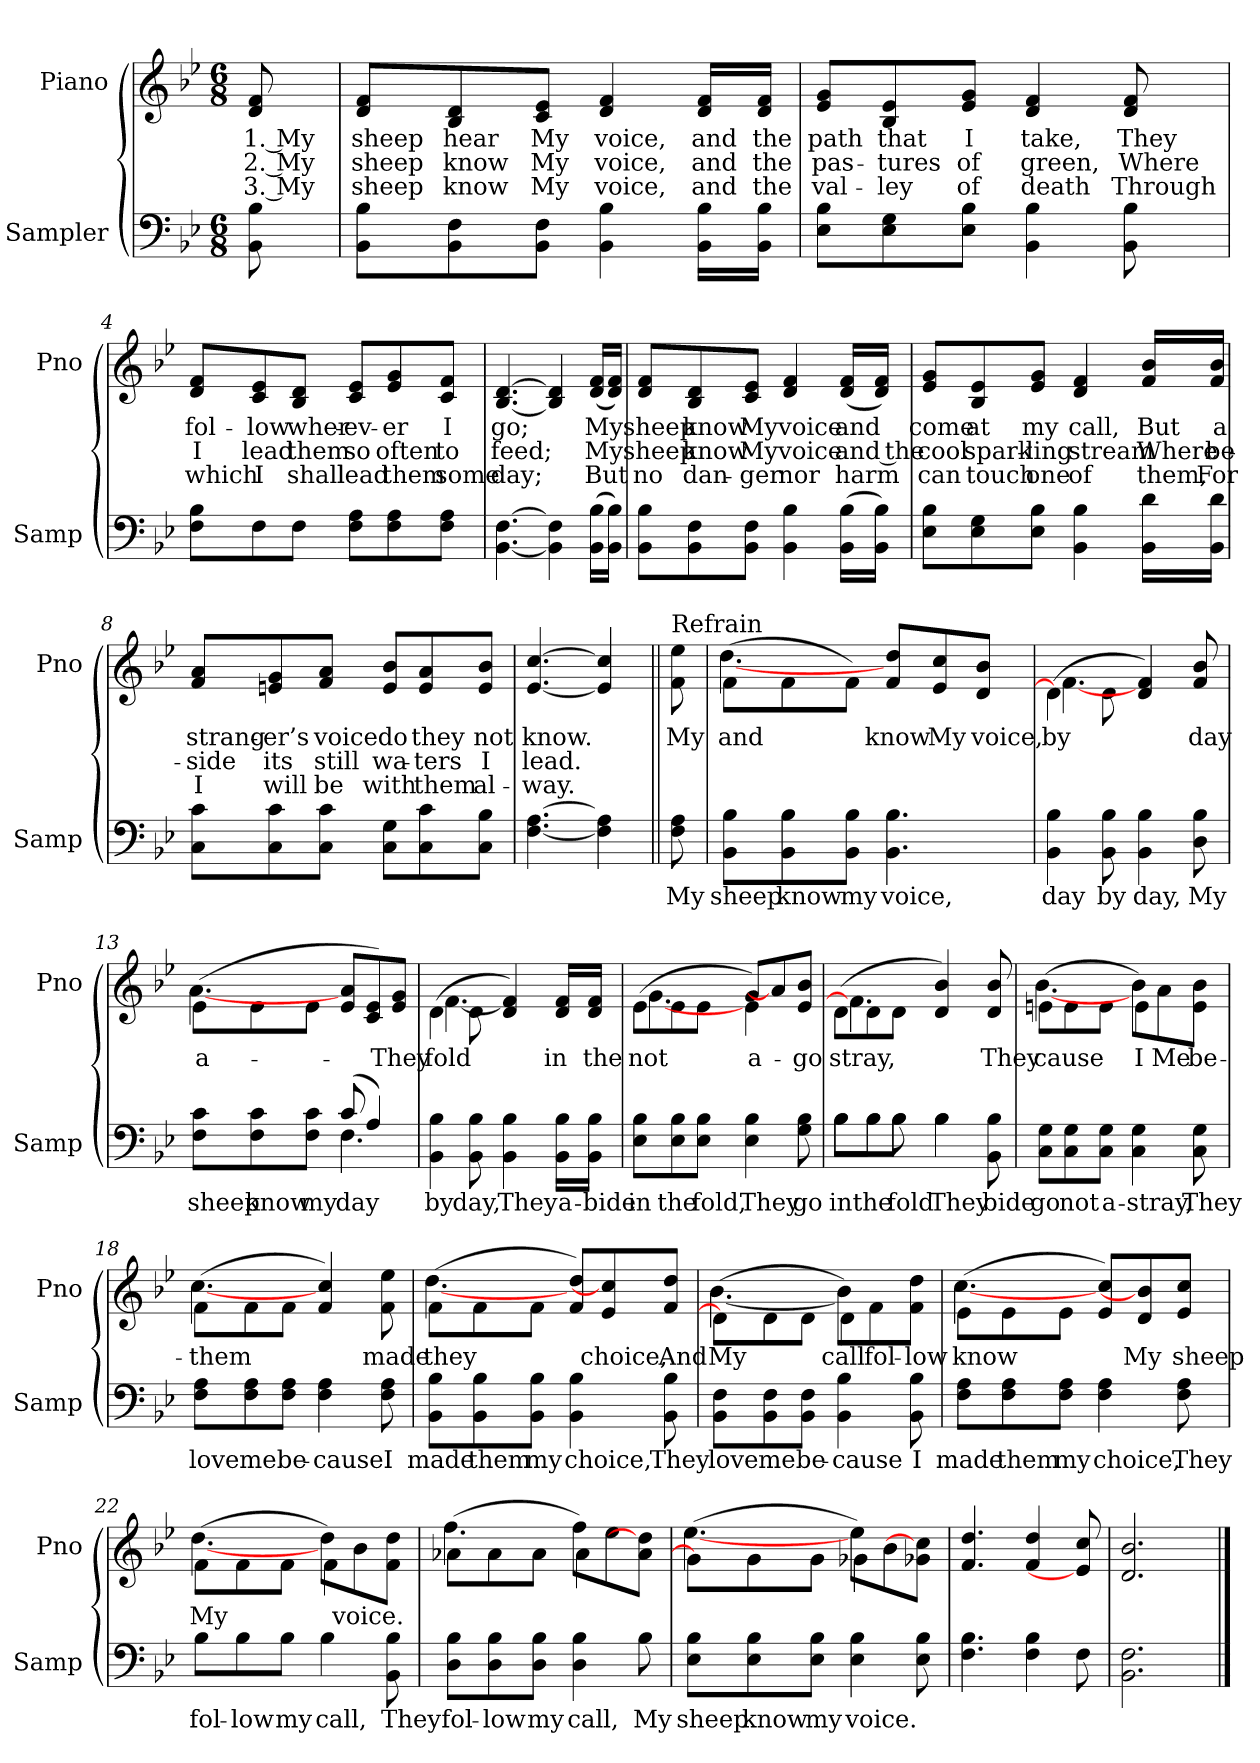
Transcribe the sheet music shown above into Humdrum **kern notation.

**kern	**text	**kern	**text	**text	**text
*part2	*part2	*part1	*part1	*part1	*part1
*staff2	*staff2	*staff1	*staff1	*staff1	*staff1
*I"Sampler	*	*I"Piano	*	*	*
*I'Samp	*	*I'Pno	*	*	*
*clefF4	*	*clefG2	*	*	*
*k[b-e-]	*	*k[b-e-]	*	*	*
*B-:	*	*B-:	*	*	*
*M6/8	*	*M6/8	*	*	*
=1	=1	=1	=1	=1	=1
8BB- 8B-	.	8d 8f	1. My	2. My	3. My
=2	=2	=2	=2	=2	=2
8BB-\ 8B-\L	.	8d/ 8f/L	sheep	sheep	sheep
8BB-\ 8F\	.	8B-/ 8d/	hear	know	know
8BB-\ 8F\J	.	8c/ 8e-/J	My	My	My
4BB- 4B-	.	4d 4f	voice,	voice,	voice,
16BB-\ 16B-\LL	.	16d/ 16f/LL	and	and	and
16BB-\ 16B-\JJ	.	16d/ 16f/JJ	the	the	the
=3	=3	=3	=3	=3	=3
8E-\ 8B-\L	.	8e-/ 8g/L	path	pas-	val-
8E-\ 8G\	.	8B-/ 8e-/	that	-tures	-ley
8E-\ 8B-\J	.	8e-/ 8g/J	I	of	of
4BB- 4B-	.	4d 4f	take,	green,	death
8BB- 8B-	.	8d 8f	They	Where	Through
=4	=4	=4	=4	=4	=4
8F\ 8B-\L	.	8d/ 8f/L	fol-	I	which
8F\	.	8c/ 8e-/	-low	lead	I
8F\J	.	8B-/ 8d/J	wher-	them	shall
8F\ 8A\L	.	8c/ 8e-/L	-ev-	so	lead
8F\ 8A\	.	8e-/ 8g/	-er	often	them
8F\ 8A\J	.	8c/ 8f/J	I	to	some
=5	=5	=5	=5	=5	=5
[4.BB- [4.F	.	[4.B- [4.d	go;	feed;	day;
4BB-] 4F]	.	4B-] 4d]	.	.	.
(16BB-\ 16B-\LL	.	(16d/ 16f/LL	My	My	But
16BB-\ 16B-\JJ)	.	16d/ 16f/JJ)	.	.	.
=6	=6	=6	=6	=6	=6
8BB-\ 8B-\L	.	8d/ 8f/L	sheep	sheep	no
8BB-\ 8F\	.	8B-/ 8d/	know	know	dan-
8BB-\ 8F\J	.	8c/ 8e-/J	My	My	-ger
4BB- 4B-	.	4d 4f	voice	voice	nor
(16BB-\ 16B-\LL	.	(16d/ 16f/LL	and	and the	harm
16BB-\ 16B-\JJ)	.	16d/ 16f/JJ)	.	.	.
=7	=7	=7	=7	=7	=7
8E-\ 8B-\L	.	8e-/ 8g/L	come	cool	can
8E-\ 8G\	.	8B-/ 8e-/	at	spark-	touch
8E-\ 8B-\J	.	8e-/ 8g/J	my	-ling	one
4BB- 4B-	.	4d 4f	call,	stream	of
16BB-\ 16d\LL	.	16f/ 16b-/LL	But	Where	them,
16BB-\ 16d\JJ	.	16f/ 16b-/JJ	a	be-	For
=8	=8	=8	=8	=8	=8
8C\ 8c\L	.	8f/ 8a/L	strang-	-side	I
8C\ 8c\	.	8en/ 8g/	-er’s	its	will
8C\ 8c\J	.	8f/ 8a/J	voice	still	be
8C\ 8G\L	.	8e/ 8b-/L	do	wa-	with
8C\ 8c\	.	8e/ 8a/	they	-ters	them
8C\ 8B-\J	.	8e/ 8b-/J	not	I	al-
=9	=9	=9	=9	=9	=9
[4.F [4.A	.	[4.e- [4.cc	know.	lead.	-way.
4F] 4A]	.	4e-] 4cc]	.	.	.
=10||	=10||	=10||	=10||	=10||	=10||
!	!	!LO:TX:t=Refrain	!	!	!
8F 8A	My	8f 8ee-	My	.	.
=11	=11	=11	=11	=11	=11
*	*	*^	*	*	*
8BB-\ 8B-\L	sheep	(8f\L	[4.dd	and	.	.
8BB-\ 8B-\	know	8f\	.	.	.	.
8BB-\ 8B-\J	my	8f\J)	.	.	.	.
4.BB- 4.B-	voice,	8f/ 8dd/L	4.ryy	know	.	.
.	.	8e-/ 8cc/	.	My	.	.
.	.	8d/ 8b-/J	.	voice,	.	.
=12	=12	=12	=12	=12	=12	=12
4BB- 4B-	day	(4d\]	[4.f	by	.	.
8BB- 8B-	by	8d\	.	.	.	.
4BB- 4B-	day,	4d 4f)	4.ryy	.	.	.
8D 8B-	My	8f 8b-	.	day	.	.
=13	=13	=13	=13	=13	=13	=13
*^	*	*	*	*	*	*
8F\ 8c\L	4.ryy	sheep	(8e-\L	[4.a	a-	.	.
8F\ 8c\	.	know	8e-\	.	.	.	.
8F\ 8c\J	.	my	8e-\J	.	.	.	.
(8c/	4.F	day	8e-/ 8a/L	4.ryy	.	.	.
4A/)	.	.	8c/ 8e-/)	.	.	.	.
.	.	.	8e-/ 8g/J	.	They	.	.
*v	*v	*	*	*	*	*	*
=14	=14	=14	=14	=14	=14	=14
4BB- 4B-	by	(4d\	[4.f	fold	.	.
8BB- 8B-	day,	8d\	.	.	.	.
4BB- 4B-	They	4d 4f])	4.ryy	.	.	.
16BB-\ 16B-\LL	a-	16d/ 16f/LL	.	in	.	.
16BB-\ 16B-\JJ	-bide	16d/ 16f/JJ	.	the	.	.
=15	=15	=15	=15	=15	=15	=15
8E-\ 8B-\L	in	(8e-\L	[4.g	not	.	.
8E-\ 8B-\	the	8e-\	.	.	.	.
8E-\ 8B-\J	fold,	8e-\J	.	.	.	.
4E- 4B-	They	8g/L)	4e-	a-	.	.
.	.	8a/]	.	.	.	.
8G 8B-	go	8e-/ 8b-/J	8ryy	go	.	.
=16	=16	=16	=16	=16	=16	=16
*^	*	*	*	*	*	*
8B-\L	8B-\L	in	(8d\L	4.f]	-stray,	.	.
8B-\	8B-\J	the	8d\	.	.	.	.
8B-\J	8B-	fold	8d\J	.	.	.	.
4B-\	4B-	They	4d 4b-)	4.ryy	.	.	.
8BB- 8B-	8ryy	-bide	8d 8b-	.	They	.	.
*v	*v	*	*	*	*	*	*
=17	=17	=17	=17	=17	=17	=17
8C\ 8G\L	go	(8en\L	[4.b-	-cause	.	.
8C\ 8G\	not	8e\	.	.	.	.
8C\ 8G\J	a-	8e\J	.	.	.	.
4C 4G	-stray,	8b-\L)	4e	I	.	.
.	.	8a\	.	Me	.	.
8C 8G	They	8e\ 8b-\J	8ryy	be-	.	.
=18	=18	=18	=18	=18	=18	=18
8F\ 8A\L	love	(8f\L	[4.cc	them	.	.
8F\ 8A\	me	8f\	.	.	.	.
8F\ 8A\J	be-	8f\J	.	.	.	.
4F 4A	-cause	4f 4cc)	4.ryy	.	.	.
8F 8A	I	8f 8ee-	.	made	.	.
=19	=19	=19	=19	=19	=19	=19
8BB-\ 8B-\L	made	(8f\L	[4.dd	they	.	.
8BB-\ 8B-\	them	8f\	.	.	.	.
8BB-\ 8B-\J	my	8f\J	.	.	.	.
4BB- 4B-	choice,	8f/ 8dd/L)	4.ryy	.	.	.
.	.	8e-/ 8cc]/	.	choice,	.	.
8BB- 8B-	They	8f/ 8dd/J	.	And	.	.
=20	=20	=20	=20	=20	=20	=20
8BB-\ 8F\L	love	(8d\L]	[4.b-	My	.	.
8BB-\ 8F\	me	8d\	.	.	.	.
8BB-\ 8F\J	be-	8d\J	.	.	.	.
4BB- 4B-	-cause	8b-\L])	4d	call	.	.
.	.	8f\	.	fol-	.	.
8BB- 8B-	I	8f\ 8dd\J	8ryy	-low	.	.
=21	=21	=21	=21	=21	=21	=21
8F\ 8A\L	made	(8e-\L	[4.cc	know	.	.
8F\ 8A\	them	8e-\	.	.	.	.
8F\ 8A\J	my	8e-\J	.	.	.	.
4F 4A	choice,	8e-/ 8cc/L)	4.ryy	.	.	.
.	.	8d/ 8b-]/	.	My	.	.
8F 8A	They	8e-/ 8cc/J	.	sheep	.	.
=22	=22	=22	=22	=22	=22	=22
8B-\L	fol-	(8f\L	[4.dd	My	.	.
8B-\	-low	8f\	.	.	.	.
8B-\J	my	8f\J	.	.	.	.
4B-	call,	8dd\L)	4f	.	.	.
.	.	8b-\	.	voice.	.	.
8BB- 8B-	They	8f\ 8dd\J	8ryy	.	.	.
=23	=23	=23	=23	=23	=23	=23
8D\ 8B-\L	fol-	(8a-X\L	4.ff	.	.	.
8D\ 8B-\	-low	8a-\	.	.	.	.
8D\ 8B-\J	my	8a-\J	.	.	.	.
4D 4B-	call,	8ff\L)	4a-	.	.	.
.	.	8ee-\	.	.	.	.
8B-	My	8a-\ 8dd]\J	8ryy	.	.	.
=24	=24	=24	=24	=24	=24	=24
8E-\ 8B-\L	sheep	(8g\L]	[4.ee-	.	.	.
8E-\ 8B-\	know	8g\	.	.	.	.
8E-\ 8B-\J	my	8g\J	.	.	.	.
4E- 4B-	voice.	8ee-\L)	4g-	.	.	.
.	.	8b-\	.	.	.	.
8E- 8B-	.	8g-X\ 8cc]\J	8ryy	.	.	.
*	*	*v	*v	*	*	*
=25	=25	=25	=25	=25	=25
4.F 4.B-	.	4.f 4.dd	.	.	.
4F 4B-	.	4f 4dd	.	.	.
8F	.	8e-] 8cc	.	.	.
=26	=26	=26	=26	=26	=26
2.BB- 2.F	.	2.d 2.b-	.	.	.
==	==	==	==	==	==
*-	*-	*-	*-	*-	*-
